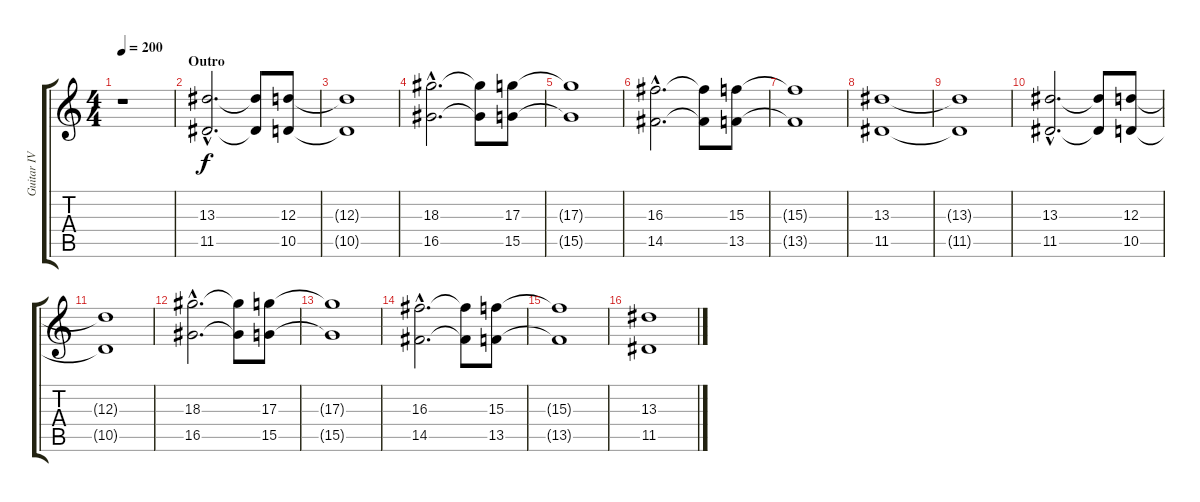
\track ("Guitar IV" "Guitar IV") {instrument distortionguitar}
\staff {score tabs}
\tuning (B3 Gb3 D3 A2 E2 B1) {hide}
\ts (4 4)
\tempo 200
\clef g2
\ks c
r.1{dy f} |
\section ("" "Outro")
(13.3{hac} 11.5{hac}).2{d} (13.3{t} 11.5{t}).8 (12.3 10.5).8 |
(12.3{t} 10.5{t}).1 |
(18.3{hac} 16.5{hac}).2{d} (18.3{t} 16.5{t}).8 (17.3 15.5).8 |
(17.3{t} 15.5{t}).1 |
(16.3{hac} 14.5{hac}).2{d} (16.3{t} 14.5{t}).8 (15.3 13.5).8 |
(15.3{t} 13.5{t}).1 |
(13.3 11.5).1 |
(13.3{t} 11.5{t}).1 |
(13.3{hac} 11.5{hac}).2{d} (13.3{t} 11.5{t}).8 (12.3 10.5).8 |
(12.3{t} 10.5{t}).1 |
(18.3{hac} 16.5{hac}).2{d} (18.3{t} 16.5{t}).8 (17.3 15.5).8 |
(17.3{t} 15.5{t}).1 |
(16.3{hac} 14.5{hac}).2{d} (16.3{t} 14.5{t}).8 (15.3 13.5).8 |
(15.3{t} 13.5{t}).1 |
(13.3 11.5).1
